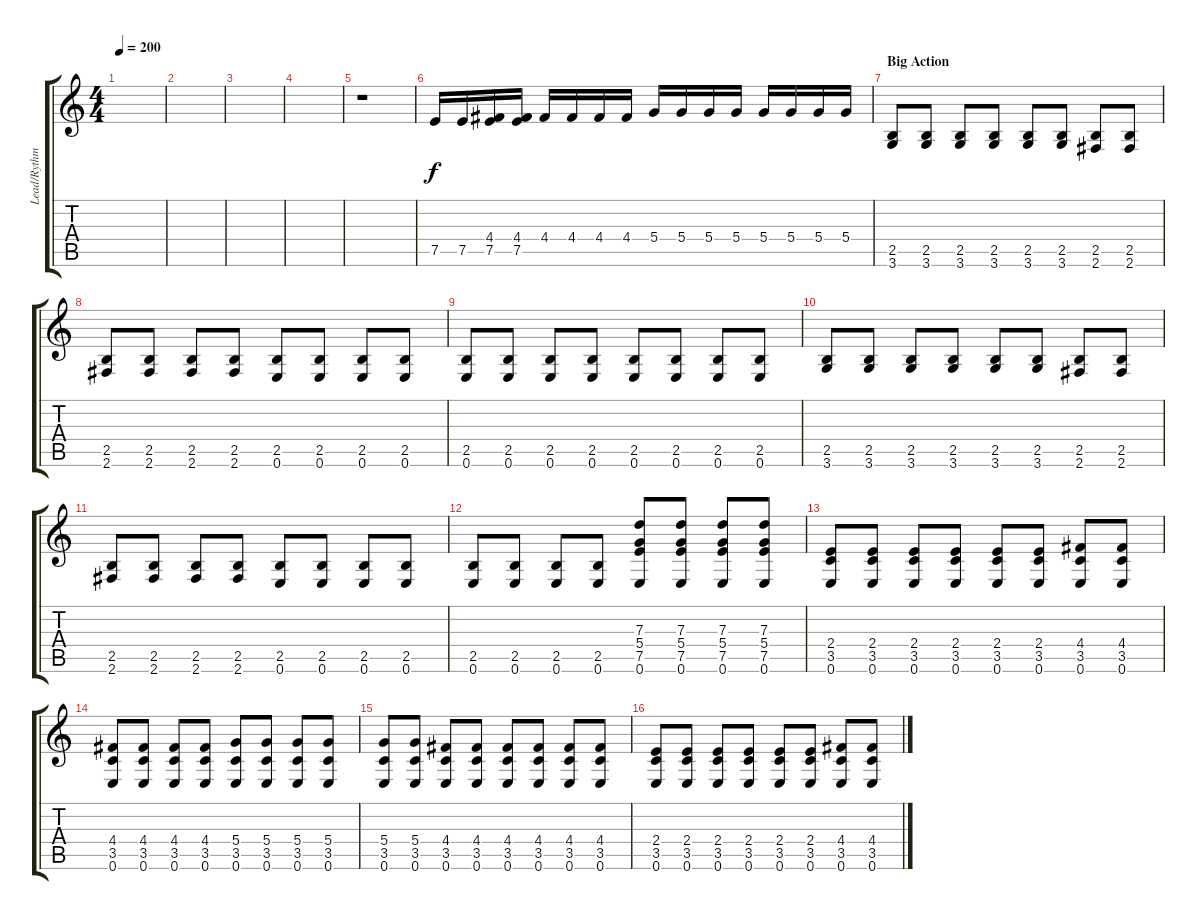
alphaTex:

\track ("Lead/Rythm" "Lead/Rythm") {instrument overdrivenguitar}
\staff {score tabs}
\tuning (E4 B3 G3 D3 A2 E2) {hide}
\ts (4 4)
\tempo 200
\clef g2
\ks c
|
|
|
|
r.1{volume 13} |
7.5.16 7.5.16 (4.4 7.5).16 (4.4 7.5).16 4.4.16 4.4.16 4.4.16 4.4.16 5.4.16 5.4.16 5.4.16 5.4.16 5.4.16 5.4.16 5.4.16 5.4.16 |
\section ("" "Big Action")
(2.5 3.6).8 (2.5 3.6).8 (2.5 3.6).8 (2.5 3.6).8 (2.5 3.6).8 (2.5 3.6).8 (2.5 2.6).8 (2.5 2.6).8 |
(2.5 2.6).8 (2.5 2.6).8 (2.5 2.6).8 (2.5 2.6).8 (2.5 0.6).8 (2.5 0.6).8 (2.5 0.6).8 (2.5 0.6).8 |
(2.5 0.6).8 (2.5 0.6).8 (2.5 0.6).8 (2.5 0.6).8 (2.5 0.6).8 (2.5 0.6).8 (2.5 0.6).8 (2.5 0.6).8 |
(2.5 3.6).8 (2.5 3.6).8 (2.5 3.6).8 (2.5 3.6).8 (2.5 3.6).8 (2.5 3.6).8 (2.5 2.6).8 (2.5 2.6).8 |
(2.5 2.6).8 (2.5 2.6).8 (2.5 2.6).8 (2.5 2.6).8 (2.5 0.6).8 (2.5 0.6).8 (2.5 0.6).8 (2.5 0.6).8 |
(2.5 0.6).8 (2.5 0.6).8 (2.5 0.6).8 (2.5 0.6).8 (7.3 5.4 7.5 0.6).8 (7.3 5.4 7.5 0.6).8 (7.3 5.4 7.5 0.6).8 (7.3 5.4 7.5 0.6).8 |
(2.4 3.5 0.6).8 (2.4 3.5 0.6).8 (2.4 3.5 0.6).8 (2.4 3.5 0.6).8 (2.4 3.5 0.6).8 (2.4 3.5 0.6).8 (4.4 3.5 0.6).8 (4.4 3.5 0.6).8 |
(4.4 3.5 0.6).8 (4.4 3.5 0.6).8 (4.4 3.5 0.6).8 (4.4 3.5 0.6).8 (5.4 3.5 0.6).8 (5.4 3.5 0.6).8 (5.4 3.5 0.6).8 (5.4 3.5 0.6).8 |
(5.4 3.5 0.6).8 (5.4 3.5 0.6).8 (4.4 3.5 0.6).8 (4.4 3.5 0.6).8 (4.4 3.5 0.6).8 (4.4 3.5 0.6).8 (4.4 3.5 0.6).8 (4.4 3.5 0.6).8 |
(2.4 3.5 0.6).8 (2.4 3.5 0.6).8 (2.4 3.5 0.6).8 (2.4 3.5 0.6).8 (2.4 3.5 0.6).8 (2.4 3.5 0.6).8 (4.4 3.5 0.6).8 (4.4 3.5 0.6).8
